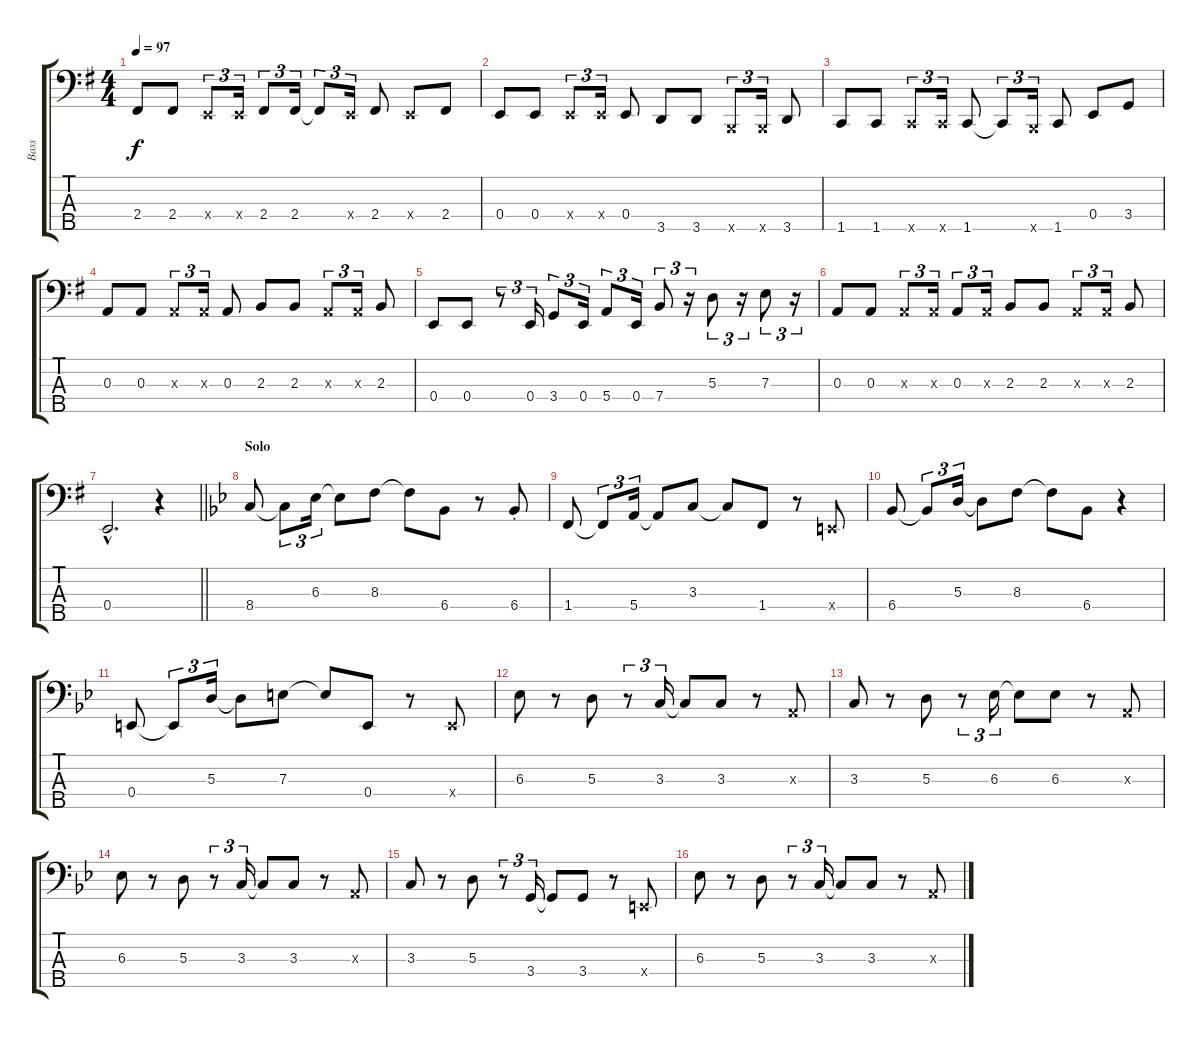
\track ("Bass" "Bass") {instrument electricbassfinger}
\staff {score tabs}
\tuning (G2 D2 A1 E1 B0) {hide}
\ts (4 4)
\tempo 97
\clef f4
\ks g
2.4.8{dy f} 2.4.8 0.4{x}.8{tu (3 2)} 0.4{x}.16{tu (3 2)} 2.4.8{tu (3 2)} 2.4.16{tu (3 2)} 2.4{t}.8{tu (3 2)} 0.4{x}.16{tu (3 2)} 2.4.8 0.4{x}.8 2.4.8 |
0.4.8 0.4.8 0.4{x}.8{tu (3 2)} 0.4{x}.16{tu (3 2)} 0.4.8 3.5.8 3.5.8 0.5{x}.8{tu (3 2)} 0.5{x}.16{tu (3 2)} 3.5.8 |
1.5.8 1.5.8 1.5{x}.8{tu (3 2)} 1.5{x}.16{tu (3 2)} 1.5.8 1.5{t}.8{tu (3 2)} 0.5{x}.16{tu (3 2)} 1.5.8 0.4.8 3.4.8 |
0.3.8 0.3.8 0.3{x}.8{tu (3 2)} 0.3{x}.16{tu (3 2)} 0.3.8 2.3.8 2.3.8 0.3{x}.8{tu (3 2)} 0.3{x}.16{tu (3 2)} 2.3.8 |
0.4.8 0.4.8 r.8{tu (3 2)} 0.4.16{tu (3 2)} 3.4.8{tu (3 2)} 0.4.16{tu (3 2)} 5.4.8{tu (3 2)} 0.4.16{tu (3 2)} 7.4.8{tu (3 2)} r.16{tu (3 2)} 5.3.8{tu (3 2)} r.16{tu (3 2)} 7.3.8{tu (3 2)} r.16{tu (3 2)} |
0.3.8 0.3.8 0.3{x}.8{tu (3 2)} 0.3{x}.16{tu (3 2)} 0.3.8{tu (3 2)} 0.3{x}.16{tu (3 2)} 2.3.8 2.3.8 0.3{x}.8{tu (3 2)} 0.3{x}.16{tu (3 2)} 2.3.8 |
\barLineRight lightlight
0.4{hac}.2{d} r.4 |
\section ("" "Solo")
\ks bb
8.4.8 8.4{t}.8{tu (3 2)} 6.3.16{tu (3 2)} 6.3{t}.8 8.3.8 8.3{t}.8 6.4.8 r.8 6.4{st}.8 |
1.4.8 1.4{t}.8{tu (3 2)} 5.4.16{tu (3 2)} 5.4{t}.8 3.3.8 3.3{t}.8 1.4.8 r.8 0.4{x}.8 |
6.4.8 6.4{t}.8{tu (3 2)} 5.3.16{tu (3 2)} 5.3{t}.8 8.3.8 8.3{t}.8 6.4.8 r.4 |
0.4.8 0.4{t}.8{tu (3 2)} 5.3.16{tu (3 2)} 5.3{t}.8 7.3.8 7.3{t}.8 0.4.8 r.8 0.4{x}.8 |
6.3.8 r.8 5.3.8 r.8{tu (3 2)} 3.3.16{tu (3 2)} 3.3{t}.8 3.3.8 r.8 0.3{x}.8 |
3.3.8 r.8 5.3.8 r.8{tu (3 2)} 6.3.16{tu (3 2)} 6.3{t}.8 6.3.8 r.8 0.3{x}.8 |
6.3.8 r.8 5.3.8 r.8{tu (3 2)} 3.3.16{tu (3 2)} 3.3{t}.8 3.3.8 r.8 0.3{x}.8 |
3.3.8 r.8 5.3.8 r.8{tu (3 2)} 3.4.16{tu (3 2)} 3.4{t}.8 3.4.8 r.8 0.4{x}.8 |
6.3.8 r.8 5.3.8 r.8{tu (3 2)} 3.3.16{tu (3 2)} 3.3{t}.8 3.3.8 r.8 0.3{x}.8
